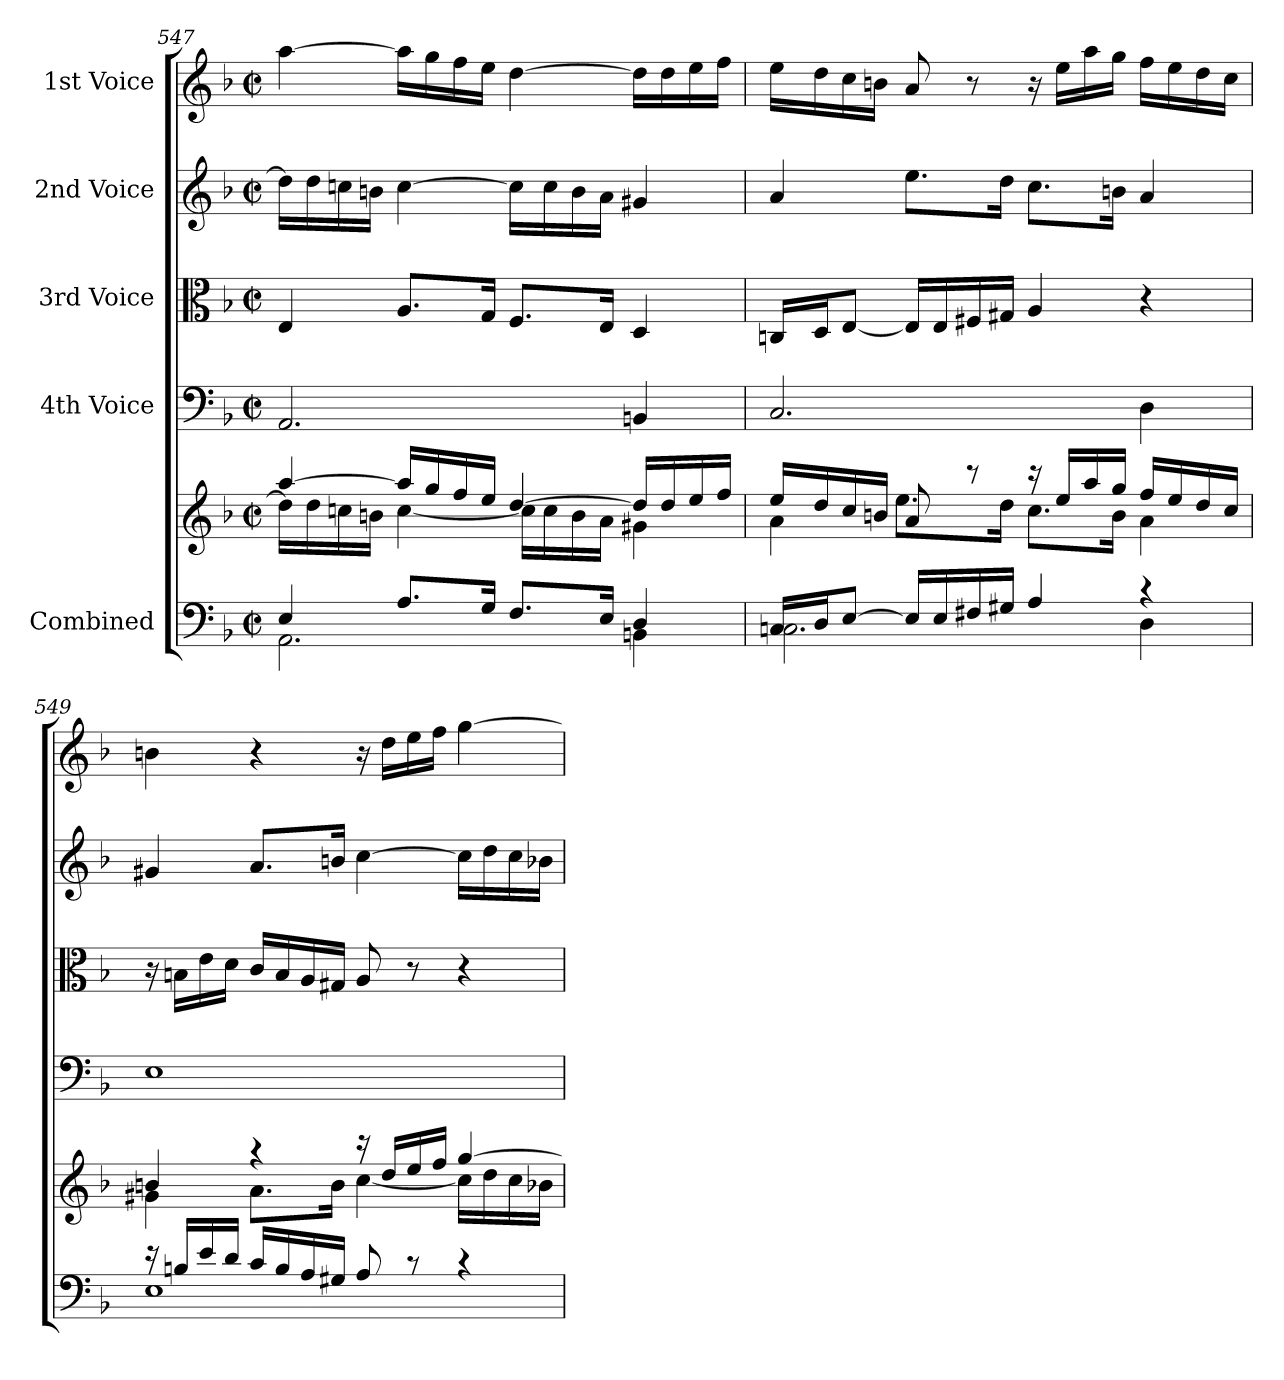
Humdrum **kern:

**kern	**kern	**kern	**kern	**kern	**kern
*part5	*part5	*part4	*part3	*part2	*part1
*staff6	*staff5	*staff4	*staff3	*staff2	*staff1
*I"Combined	*	*I"4th Voice	*I"3rd Voice	*I"2nd Voice	*I"1st Voice
!!LO:PB:g=z
*clefF4	*clefG2	*clefF4	*clefC3	*clefG2	*clefG2
*k[b-]	*k[b-]	*k[b-]	*k[b-]	*k[b-]	*k[b-]
*M2/2	*M2/2	*M2/2	*M2/2	*M2/2	*M2/2
*met(c|)	*met(c|)	*met(c|)	*met(c|)	*met(c|)	*met(c|)
=547	=547	=547	=547	=547	=547
*^	*^	*	*	*	*
4E/	2.AA\	[4aa/	16dd\LL]	2.AA/	4E/	16dd\LL]	[4aa\
.	.	.	16dd\	.	.	16dd\	.
.	.	.	16ccn\	.	.	16ccn\	.
.	.	.	16bn\JJ	.	.	16bn\JJ	.
8.A/L	.	16aa/LL]	[4cc\	.	8.A/L	[4cc\	16aa\LL]
.	.	16gg/	.	.	.	.	16gg\
.	.	16ff/	.	.	.	.	16ff\
16G/Jk	.	16ee/JJ	.	.	16G/Jk	.	16ee\JJ
8.F/L	.	[4dd/	16cc\LL]	.	8.F/L	16cc\LL]	[4dd\
.	.	.	16cc\	.	.	16cc\	.
.	.	.	16b\	.	.	16b\	.
16E/Jk	.	.	16a\JJ	.	16E/Jk	16a\JJ	.
4D/	4BBn\	16dd/LL]	4g#X\	4BBn/	4D/	4g#X/	16dd\LL]
.	.	16dd/	.	.	.	.	16dd\
.	.	16ee/	.	.	.	.	16ee\
.	.	16ff/JJ	.	.	.	.	16ff\JJ
=548	=548	=548	=548	=548	=548	=548	=548
16Cn/LL	2.C\	16ee/LL	4a\	2.C/	16Cn/LL	4a/	16ee\LL
16D/J	.	16dd/	.	.	16D/J	.	16dd\
[8E/J	.	16cc/	.	.	[8E/J	.	16cc\
.	.	16bn/JJ	.	.	.	.	16bn\JJ
16E/LL]	.	8a/	8.ee\L	.	16E/LL]	8.ee\L	8a/
16E/	.	.	.	.	16E/	.	.
16F#X/	.	8r	.	.	16F#X/	.	8r
16G#X/JJ	.	.	16dd\Jk	.	16G#X/JJ	16dd\Jk	.
4A/	.	16r	8.cc\L	.	4A/	8.cc\L	16r
.	.	16ee/LL	.	.	.	.	16ee\LL
.	.	16aa/	.	.	.	.	16aa\
.	.	16gg/JJ	16b\Jk	.	.	16bn\Jk	16gg\JJ
4r	4D\	16ff/LL	4a\	4D\	4r	4a/	16ff\LL
.	.	16ee/	.	.	.	.	16ee\
.	.	16dd/	.	.	.	.	16dd\
.	.	16cc/JJ	.	.	.	.	16cc\JJ
!!LO:LB:g=z
=549	=549	=549	=549	=549	=549	=549	=549
16r	1E	4bn/	4g#X\	1E	16r	4g#X/	4bn\
16Bn/LL	.	.	.	.	16Bn\LL	.	.
16e/	.	.	.	.	16e\	.	.
16d/JJ	.	.	.	.	16d\JJ	.	.
16c/LL	.	4r	8.a\L	.	16c/LL	8.a/L	4r
16B/	.	.	.	.	16B/	.	.
16A/	.	.	.	.	16A/	.	.
16G#X/JJ	.	.	16b\Jk	.	16G#X/JJ	16bn/Jk	.
8A/	.	16r	[4cc\	.	8A/	[4cc\	16r
.	.	16dd/LL	.	.	.	.	16dd\LL
8r	.	16ee/	.	.	8r	.	16ee\
.	.	16ff/JJ	.	.	.	.	16ff\JJ
4r	.	[4gg/	16cc\LL]	.	4r	16cc\LL]	[4gg\
.	.	.	16dd\	.	.	16dd\	.
.	.	.	16cc\	.	.	16cc\	.
.	.	.	16b-X\JJ	.	.	16b-X\JJ	.
*v	*v	*	*	*	*	*	*
*	*v	*v	*	*	*	*
=	=	=	=	=	=
*-	*-	*-	*-	*-	*-
